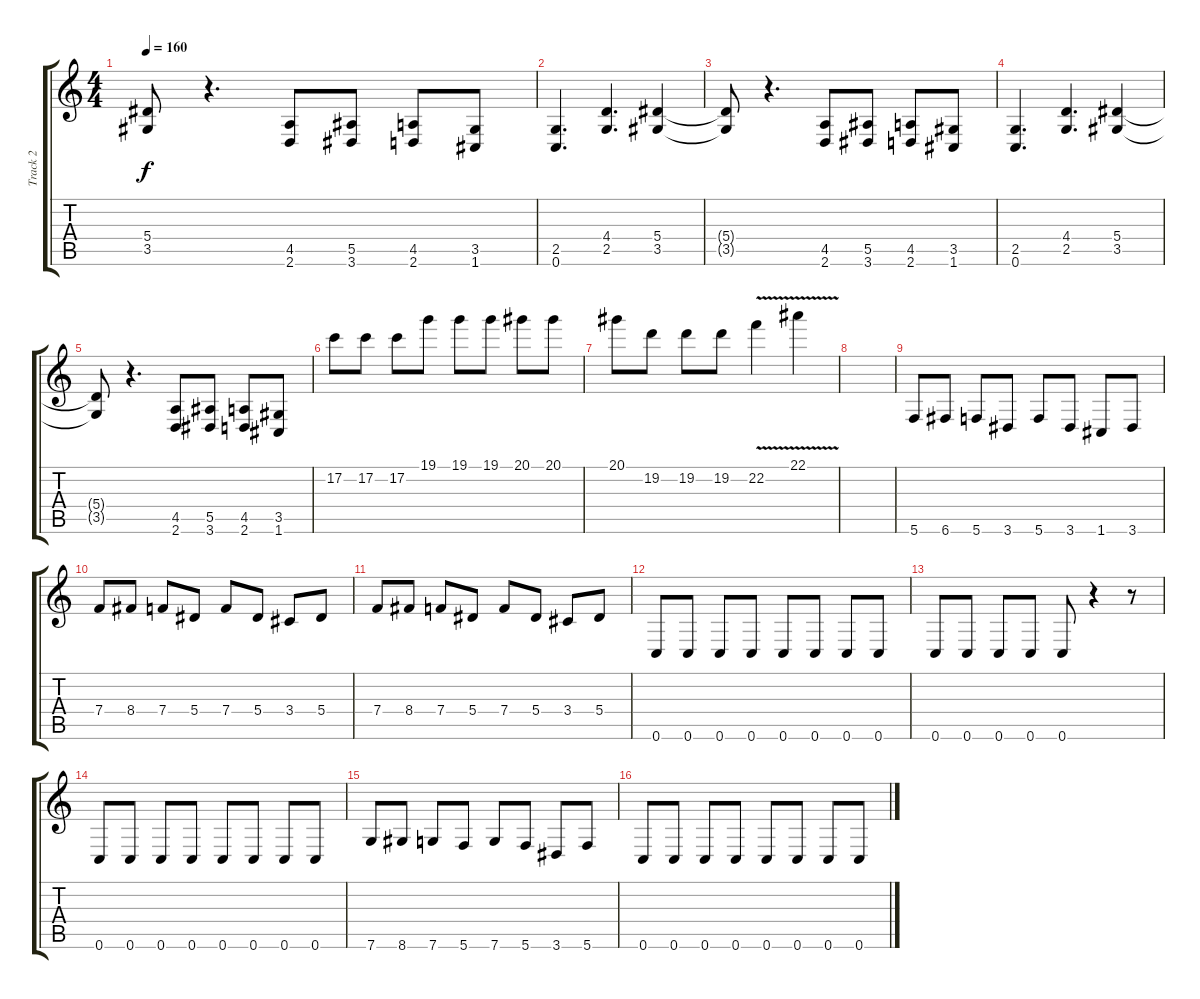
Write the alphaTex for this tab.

\track ("Track 2" "Track 2") {instrument distortionguitar}
\staff {score tabs}
\tuning (C4 G3 Eb3 Bb2 F2 C2) {hide}
\ts (4 4)
\tempo 160
\clef g2
\ks c
(5.4{t} 3.5{t}).8{dy f} r.4{d} (4.5 2.6).8 (5.5 3.6).8 (4.5 2.6).8 (3.5 1.6).8 |
(2.5 0.6).4{d} (4.4 2.5).4{d} (5.4 3.5).4 |
(5.4{t} 3.5{t}).8 r.4{d} (4.5 2.6).8 (5.5 3.6).8 (4.5 2.6).8 (3.5 1.6).8 |
(2.5 0.6).4{d} (4.4 2.5).4{d} (5.4 3.5).4 |
(5.4{t} 3.5{t}).8 r.4{d} (4.5 2.6).8 (5.5 3.6).8 (4.5 2.6).8 (3.5 1.6).8 |
17.2.8 17.2.8 17.2.8 19.1.8 19.1.8 19.1.8 20.1.8 20.1.8 |
20.1.8 19.2.8 19.2.8 19.2.8 22.2{v}.4 22.1{v}.4 |
|
5.6.8 6.6.8 5.6.8 3.6.8 5.6.8 3.6.8 1.6.8 3.6.8 |
7.4.8 8.4.8 7.4.8 5.4.8 7.4.8 5.4.8 3.4.8 5.4.8 |
7.4.8 8.4.8 7.4.8 5.4.8 7.4.8 5.4.8 3.4.8 5.4.8 |
0.6.8 0.6.8 0.6.8 0.6.8 0.6.8 0.6.8 0.6.8 0.6.8 |
0.6.8 0.6.8 0.6.8 0.6.8 0.6.8 r.4 r.8 |
0.6.8 0.6.8 0.6.8 0.6.8 0.6.8 0.6.8 0.6.8 0.6.8 |
7.6.8 8.6.8 7.6.8 5.6.8 7.6.8 5.6.8 3.6.8 5.6.8 |
0.6.8 0.6.8 0.6.8 0.6.8 0.6.8 0.6.8 0.6.8 0.6.8
